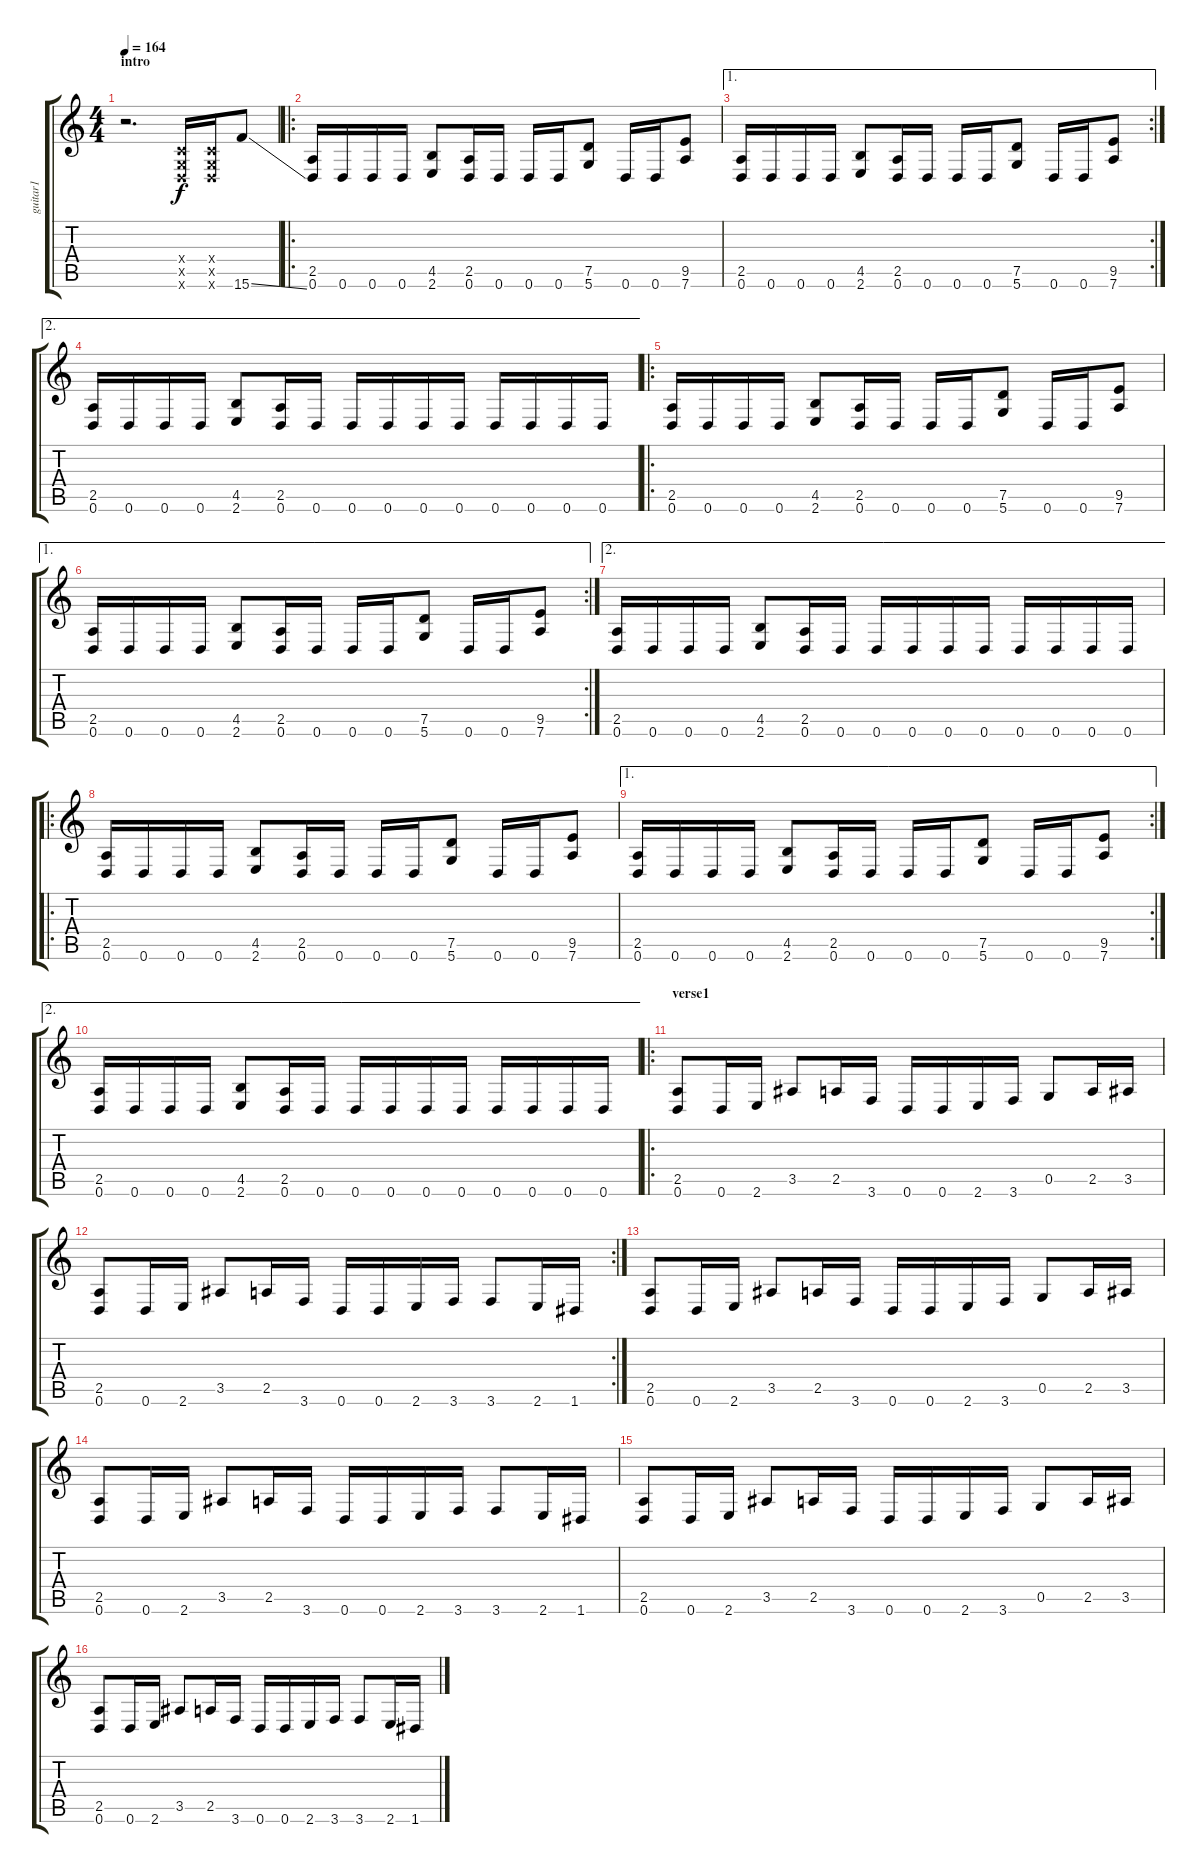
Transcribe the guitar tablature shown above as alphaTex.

\track ("guitar1" "guitar1") {instrument distortionguitar}
\staff {score tabs}
\tuning (D4 A3 F3 C3 G2 D2) {hide}
\ts (4 4)
\section ("" "intro")
\tempo 164
\clef g2
\ks c
r.2{d dy f instrument distortionguitar} (0.4{x} 0.5{x} 0.6{x}).16 (0.4{x} 0.5{x} 0.6{x}).16 15.6{ss}.8 |
\ro
(2.5 0.6).16 0.6.16 0.6.16 0.6.16 (4.5 2.6).8 (2.5 0.6).16 0.6.16 0.6.16 0.6.16 (7.5 5.6).8 0.6.16 0.6.16 (9.5 7.6).8 |
\ae 1
\rc 2
(2.5 0.6).16 0.6.16 0.6.16 0.6.16 (4.5 2.6).8 (2.5 0.6).16 0.6.16 0.6.16 0.6.16 (7.5 5.6).8 0.6.16 0.6.16 (9.5 7.6).8 |
\ae 2
(2.5 0.6).16 0.6.16 0.6.16 0.6.16 (4.5 2.6).8 (2.5 0.6).16 0.6.16 0.6.16 0.6.16 0.6.16 0.6.16 0.6.16 0.6.16 0.6.16 0.6.16 |
\ro
(2.5 0.6).16 0.6.16 0.6.16 0.6.16 (4.5 2.6).8 (2.5 0.6).16 0.6.16 0.6.16 0.6.16 (7.5 5.6).8 0.6.16 0.6.16 (9.5 7.6).8 |
\ae 1
\rc 2
(2.5 0.6).16 0.6.16 0.6.16 0.6.16 (4.5 2.6).8 (2.5 0.6).16 0.6.16 0.6.16 0.6.16 (7.5 5.6).8 0.6.16 0.6.16 (9.5 7.6).8 |
\ae 2
(2.5 0.6).16 0.6.16 0.6.16 0.6.16 (4.5 2.6).8 (2.5 0.6).16 0.6.16 0.6.16 0.6.16 0.6.16 0.6.16 0.6.16 0.6.16 0.6.16 0.6.16 |
\ro
(2.5 0.6).16 0.6.16 0.6.16 0.6.16 (4.5 2.6).8 (2.5 0.6).16 0.6.16 0.6.16 0.6.16 (7.5 5.6).8 0.6.16 0.6.16 (9.5 7.6).8 |
\ae 1
\rc 2
(2.5 0.6).16 0.6.16 0.6.16 0.6.16 (4.5 2.6).8 (2.5 0.6).16 0.6.16 0.6.16 0.6.16 (7.5 5.6).8 0.6.16 0.6.16 (9.5 7.6).8 |
\ae 2
(2.5 0.6).16 0.6.16 0.6.16 0.6.16 (4.5 2.6).8 (2.5 0.6).16 0.6.16 0.6.16 0.6.16 0.6.16 0.6.16 0.6.16 0.6.16 0.6.16 0.6.16 |
\ro
\section ("" "verse1")
(2.5 0.6).8 0.6.16 2.6.16 3.5.8 2.5.16 3.6.16 0.6.16 0.6.16 2.6.16 3.6.16 0.5.8 2.5.16 3.5.16 |
\rc 2
(2.5 0.6).8 0.6.16 2.6.16 3.5.8 2.5.16 3.6.16 0.6.16 0.6.16 2.6.16 3.6.16 3.6.8 2.6.16 1.6.16 |
(2.5 0.6).8 0.6.16 2.6.16 3.5.8 2.5.16 3.6.16 0.6.16 0.6.16 2.6.16 3.6.16 0.5.8 2.5.16 3.5.16 |
(2.5 0.6).8 0.6.16 2.6.16 3.5.8 2.5.16 3.6.16 0.6.16 0.6.16 2.6.16 3.6.16 3.6.8 2.6.16 1.6.16 |
(2.5 0.6).8 0.6.16 2.6.16 3.5.8 2.5.16 3.6.16 0.6.16 0.6.16 2.6.16 3.6.16 0.5.8 2.5.16 3.5.16 |
(2.5 0.6).8 0.6.16 2.6.16 3.5.8 2.5.16 3.6.16 0.6.16 0.6.16 2.6.16 3.6.16 3.6.8 2.6.16 1.6.16
